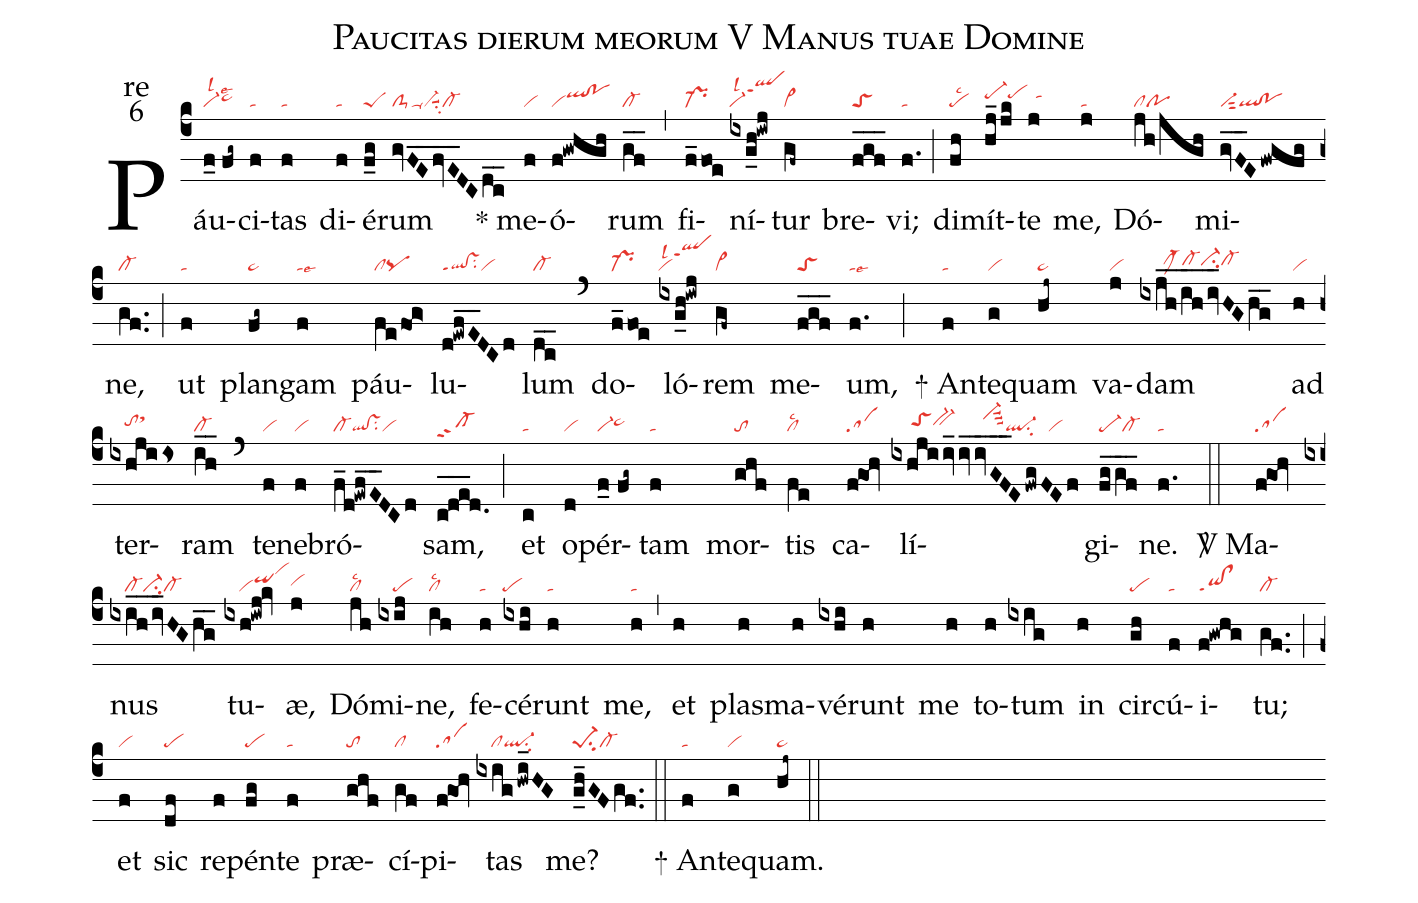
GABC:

name:Paucitas dierum meorum V Manus tuae Domine;
office-part:re;
mode:6;
nabc-lines:1;
%%
(c4) Páu(f_0//fg~|vi-lsl2pe~hhlse2)ci(f|ta)tas(f|ta) di(f|ta)é(f_g|peS)rum(gvFE__fvE__DCdc__|clS-suu1vi-suu1su2cl-)
<sp>*</sp> me(f|vi)ó(f!gwhgh|viqlhi!pohi)rum(gf__|cl-) (,)
fi(f_1foe|pr-)ní(ixg_h!iwj|vi-lsl2qlhkppt1)tur(gf~|vi>) bre(fgf___|toS)vi;(f.|ta) (;)
di(fh|pelsc2)mít(hj_/jk|pe-hipehi)te(j|//tahi) me,(j|ta)
Dó(jh/jgh|clpo)mi(gvF__E/fwgfg|vi-sut2ql!po)ne,(gf..|cl-) (;)
ut(f|ta) plan(fg~|pe~)gam(f|talse6) páu(fe/fog>|clpq)lu(d!ewfE__DCd|ql!vsppt1su2vi)lum(dc__|cl-) (`)
do(f_1foe|pr-)ló(ixg_h!iwj|vilsl2qlhkppt1)rem(gf~|vi>) me(fgf___|toS)um,(f.|talse6) (;)

<sp>+</sp> An(f|ta)te(g|vi)quam(hj~|pe~)
va(j|vi)dam(ixjh__/ih__/iv_HGhg__|//////clM-hhcl-hhci-hhcl-hh)
ad(h|vi) ter(ixhjiis|////tohhsthj)ram(ih__|cl-) (`)
te(f|vi)ne(f|vi)bró(f_d!ewfE__DCd|cl-ql!vssu2vi)sam,(c@de___d.|cl-hdppt2) (;)
et(c|ta) o(d|vi)pér(f_0//fg~|vi-pe~hh)tam(f|ta) mor(ghf|to)tis(fe|cllsc2)
ca(f!goh|sa)lí(ixhji/iv_iv_|/////toShhbv-hh|ivGF___EfwgFEf|//vi-hjsuu3ql-su2vi)gi(fg_/gf__|pe-cl-)ne.(f.|ta) (::)

<sp>V/</sp> Ma(f!goh|sa)nus(ixih__/iv_HGhg__|////cl-ci-cl-) tu(ixh!iwj!kv|////viqihivihl)æ,(j|vihh)
Dó(jh|cllsc2)mi(ixij|////pe)ne,(ih|cllsc2) fe(h|ta)cé(ixhi|pe)runt(h|ta) me,(h|ta) (,)
et(h) plas(h)ma(h)vé(ixhi)runt(h) me(h) to(h)tum(ixig)
in(h) cir(gh|pe)cú(f|ta)i(f!gwhg|qi!clppt1)tu;(gf..|cl-) (;)
et(f|vi) sic(df|pe) re(f)pén(fg|pe)te(f|ta) præ(ghf|to)cí(gf|cl)pi(f@goh|sa)tas(ixighwi_HG|////clql-su2) me?(g_h_GFgf..|pe-1su2cl-) (::)

<sp>+</sp> An(f|ta)te(g|vi)quam.(hj~|pe~) (::)
